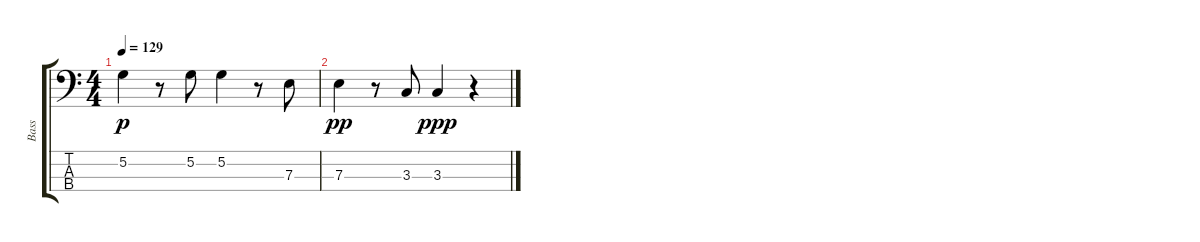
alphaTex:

\track ("Bass" "Bass") {instrument electricbasspick}
\staff {score tabs}
\tuning (G2 D2 A1 E1) {hide}
\ts (4 4)
\tempo 129
\clef f4
\ks c
5.2.4{dy p} r.8 5.2.8 5.2.4 r.8 7.3.8 |
7.3.4{dy pp} r.8 3.3.8 3.3.4{dy ppp} r.4
